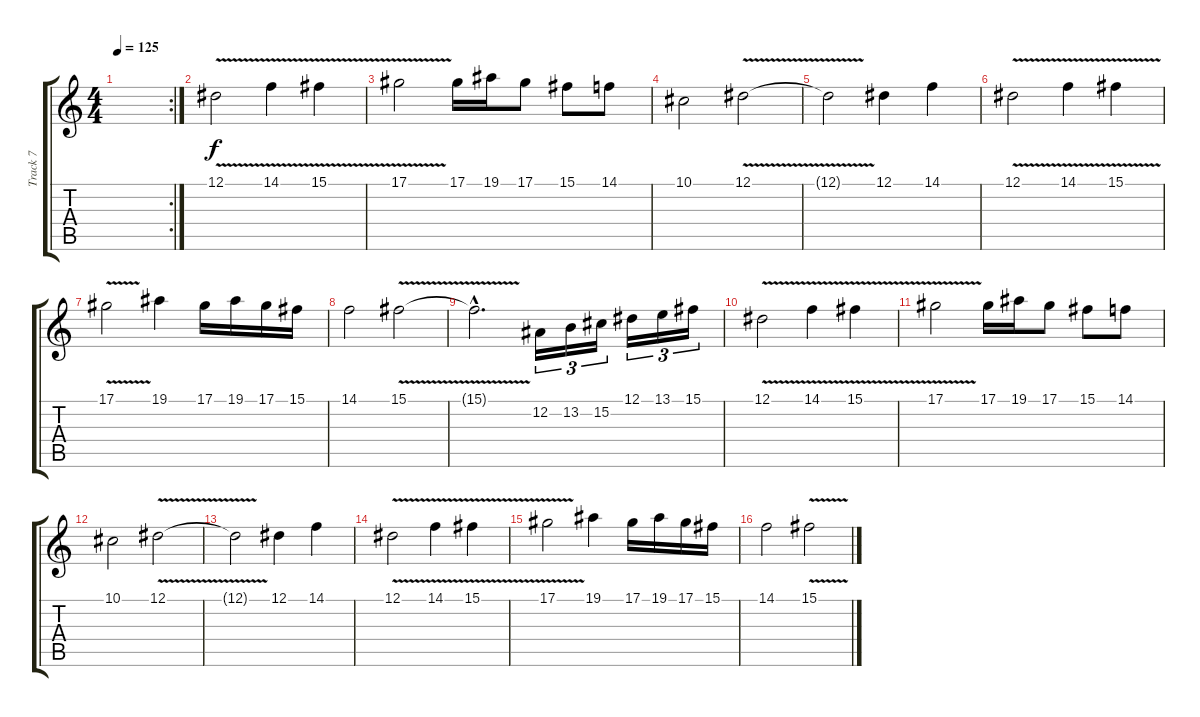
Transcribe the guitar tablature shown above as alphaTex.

\track ("Track 7" "Track 7") {instrument synthstrings1}
\staff {score tabs}
\tuning (Eb4 Bb3 Gb3 Db3 Ab2 Eb2) {hide}
\rc 2
\ts (4 4)
\tempo 125
\clef g2
\ks c
|
12.1{v}.2 14.1{v}.4 15.1{v}.4 |
17.1{v}.2 17.1.16 19.1.16 17.1.8 15.1.8 14.1.8 |
10.1.2 12.1{v}.2 |
12.1{t}.2 12.1.4 14.1.4 |
12.1{v}.2 14.1{v}.4 15.1{v}.4 |
17.1{v}.2 19.1.4 17.1.16 19.1.16 17.1.16 15.1.16 |
14.1.2 15.1{v}.2 |
15.1{hac t}.2{d} 12.2.16{tu (3 2)} 13.2.16{tu (3 2)} 15.2.16{tu (3 2)} 12.1.16{tu (3 2)} 13.1.16{tu (3 2)} 15.1.16{tu (3 2)} |
12.1{v}.2 14.1{v}.4 15.1{v}.4 |
17.1{v}.2 17.1.16 19.1.16 17.1.8 15.1.8 14.1.8 |
10.1.2 12.1{v}.2 |
12.1{t}.2 12.1.4 14.1.4 |
12.1{v}.2 14.1{v}.4 15.1{v}.4 |
17.1{v}.2 19.1.4 17.1.16 19.1.16 17.1.16 15.1.16 |
14.1.2 15.1{v}.2
